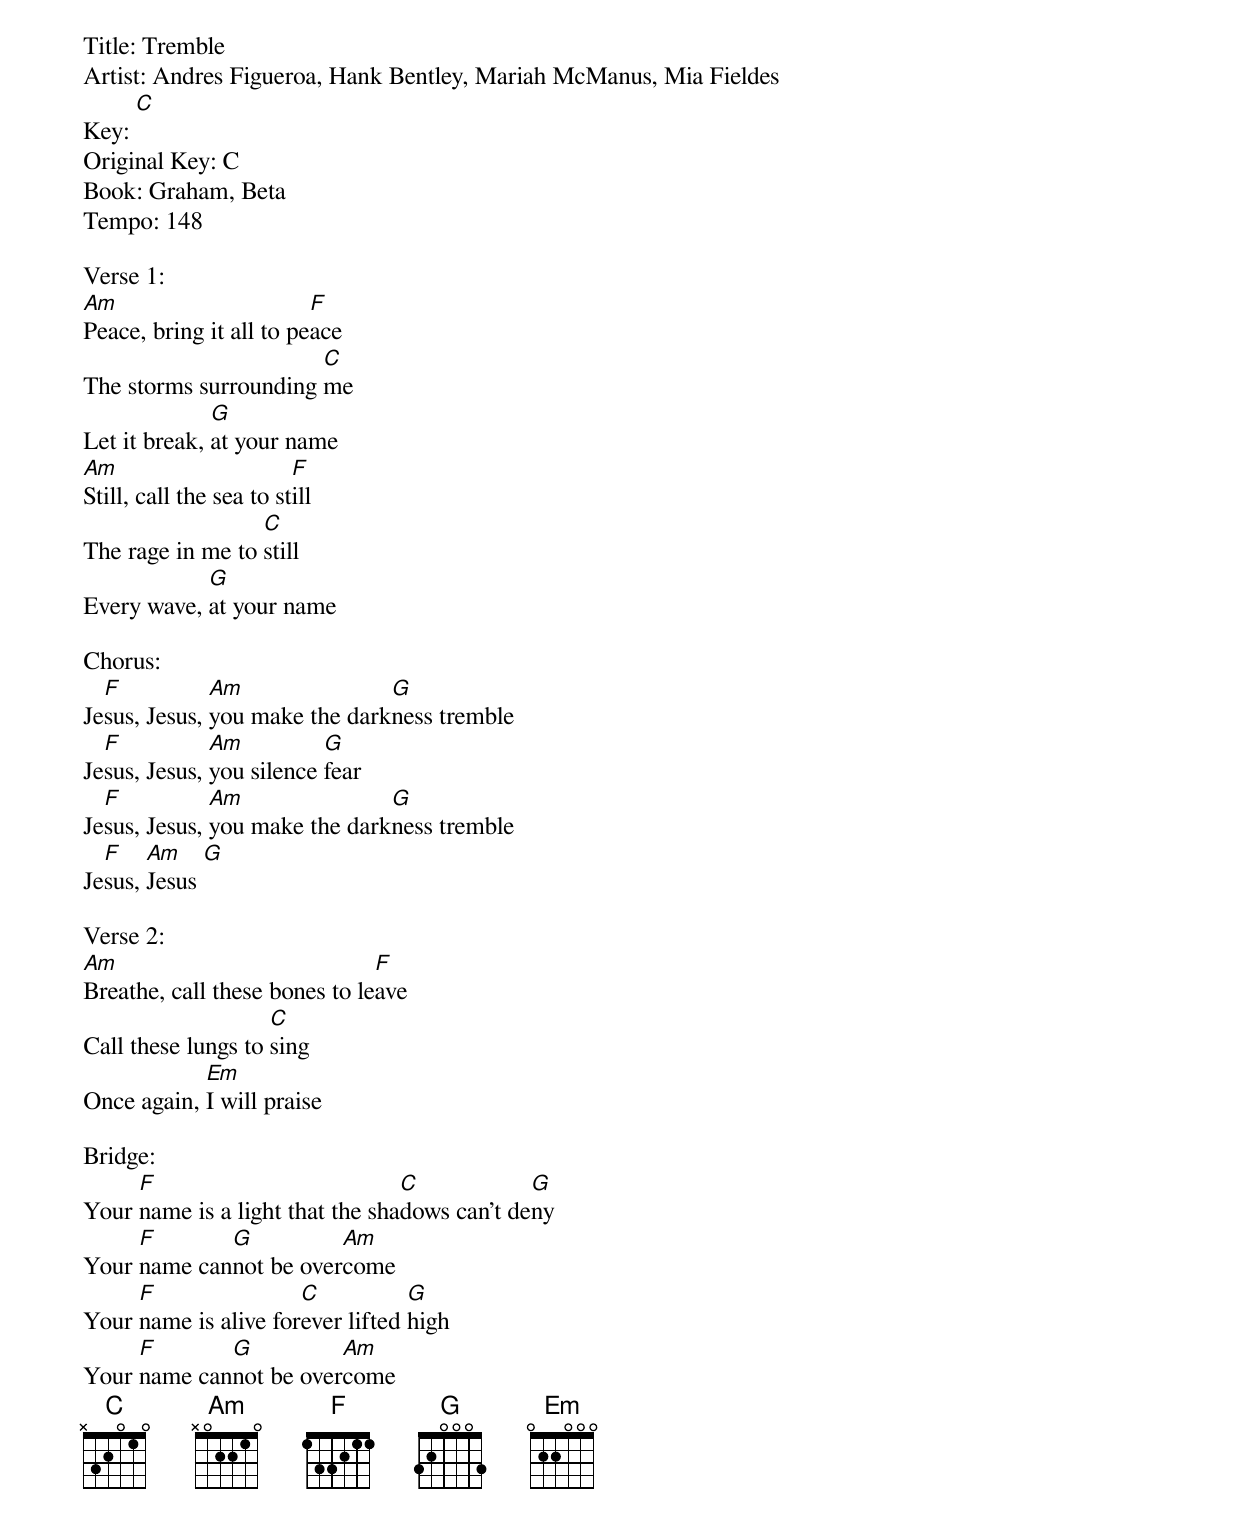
Title: Tremble
Artist: Andres Figueroa, Hank Bentley, Mariah McManus, Mia Fieldes
Key: [C]
Original Key: C
Book: Graham, Beta
Tempo: 148

Verse 1:
[Am]Peace, bring it all to pe[F]ace
The storms surrounding [C]me
Let it break, [G]at your name
[Am]Still, call the sea to st[F]ill
The rage in me to [C]still
Every wave, [G]at your name

Chorus:
Je[F]sus, Jesus, [Am]you make the dark[G]ness tremble
Je[F]sus, Jesus, [Am]you silence [G]fear
Je[F]sus, Jesus, [Am]you make the dark[G]ness tremble
Je[F]sus, [Am]Jesus [G]

Verse 2:
[Am]Breathe, call these bones to le[F]ave
Call these lungs to [C]sing
Once again, [Em]I will praise

Bridge:
Your [F]name is a light that the sha[C]dows can’t de[G]ny
Your [F]name can[G]not be over[Am]come
Your [F]name is alive for[C]ever lifted [G]high
Your [F]name can[G]not be over[Am]come
